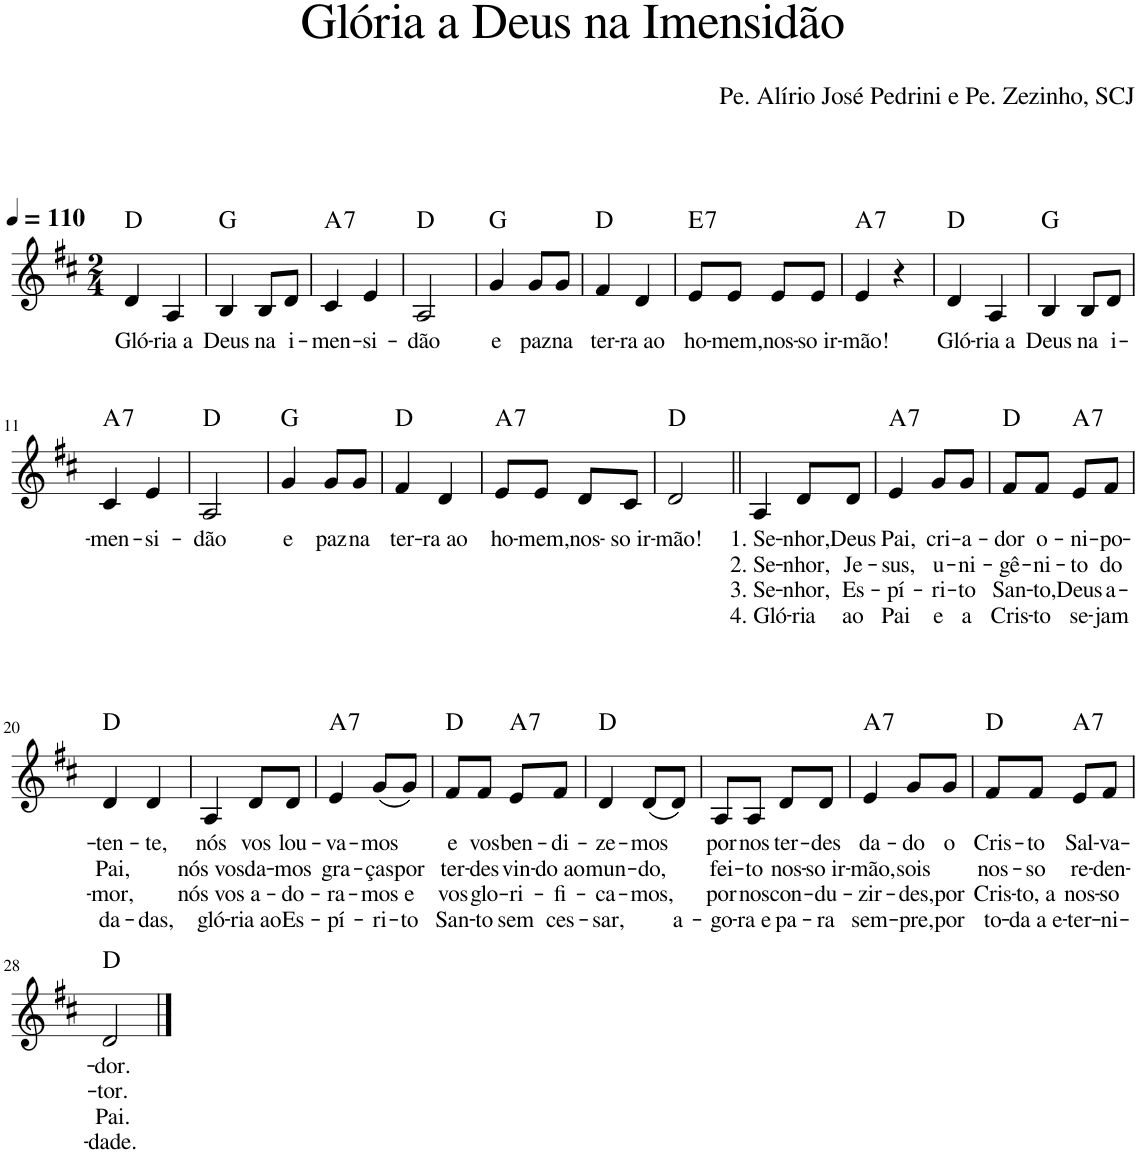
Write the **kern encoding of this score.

**kern	**text	**text	**text	**text	**harte
*part1	*part1	*part1	*part1	*part1	*part1
*staff1	*staff1	*staff1	*staff1	*staff1	*
*I"Voz	*	*	*	*	*
*I'Vo.	*	*	*	*	*
*clefG2	*	*	*	*	*
*k[f#c#]	*	*	*	*	*
*M2/4	*	*	*	*	*
*MM110	*	*	*	*	*
=1	=1	=1	=1	=1	=1
!	!LO:LY:b	!	!	!	!
4d/	Gló-	.	.	.	D:maj
!	!LO:LY:b	!	!	!	!
4A/	-ria a	.	.	.	.
=2	=2	=2	=2	=2	=2
!	!LO:LY:b	!	!	!	!
4B/	Deus	.	.	.	G:maj
!	!LO:LY:b	!	!	!	!
8B/L	na	.	.	.	.
!	!LO:LY:b	!	!	!	!
8d/J	i-	.	.	.	.
=3	=3	=3	=3	=3	=3
!	!LO:LY:b	!	!	!	!LO:H:kt=7
4c#/	-men-	.	.	.	A:7
!	!LO:LY:b	!	!	!	!
4e/	-si-	.	.	.	.
=4	=4	=4	=4	=4	=4
!	!LO:LY:b	!	!	!	!
2A/	-dão	.	.	.	D:maj
=5	=5	=5	=5	=5	=5
!	!LO:LY:b	!	!	!	!
4g/	e	.	.	.	G:maj
!	!LO:LY:b	!	!	!	!
8g/L	paz	.	.	.	.
!	!LO:LY:b	!	!	!	!
8g/J	na	.	.	.	.
=6	=6	=6	=6	=6	=6
!	!LO:LY:b	!	!	!	!
4f#/	ter-	.	.	.	D:maj
!	!LO:LY:b	!	!	!	!
4d/	-ra ao	.	.	.	.
=7	=7	=7	=7	=7	=7
!	!LO:LY:b	!	!	!	!LO:H:kt=7
8e/L	ho-	.	.	.	E:7
!	!LO:LY:b	!	!	!	!
8e/J	-mem,	.	.	.	.
!	!LO:LY:b	!	!	!	!
8e/L	nos-	.	.	.	.
!	!LO:LY:b	!	!	!	!
8e/J	-so ir-	.	.	.	.
=8	=8	=8	=8	=8	=8
!	!LO:LY:b	!	!	!	!LO:H:kt=7
4e/	-mão!	.	.	.	A:7
4r	.	.	.	.	.
=9	=9	=9	=9	=9	=9
!	!LO:LY:b	!	!	!	!
4d/	Gló-	.	.	.	D:maj
!	!LO:LY:b	!	!	!	!
4A/	-ria a	.	.	.	.
=10	=10	=10	=10	=10	=10
!	!LO:LY:b	!	!	!	!
4B/	Deus	.	.	.	G:maj
!	!LO:LY:b	!	!	!	!
8B/L	na	.	.	.	.
!	!LO:LY:b	!	!	!	!
8d/J	i-	.	.	.	.
!!LO:LB:g=z
=11	=11	=11	=11	=11	=11
!	!LO:LY:b	!	!	!	!LO:H:kt=7
4c#/	-men-	.	.	.	A:7
!	!LO:LY:b	!	!	!	!
4e/	-si-	.	.	.	.
=12	=12	=12	=12	=12	=12
!	!LO:LY:b	!	!	!	!
2A/	-dão	.	.	.	D:maj
=13	=13	=13	=13	=13	=13
!	!LO:LY:b	!	!	!	!
4g/	e	.	.	.	G:maj
!	!LO:LY:b	!	!	!	!
8g/L	paz	.	.	.	.
!	!LO:LY:b	!	!	!	!
8g/J	na	.	.	.	.
=14	=14	=14	=14	=14	=14
!	!LO:LY:b	!	!	!	!
4f#/	ter-	.	.	.	D:maj
!	!LO:LY:b	!	!	!	!
4d/	-ra ao	.	.	.	.
=15	=15	=15	=15	=15	=15
!	!LO:LY:b	!	!	!	!LO:H:kt=7
8e/L	ho-	.	.	.	A:7
!	!LO:LY:b	!	!	!	!
8e/J	-mem,	.	.	.	.
!	!LO:LY:b	!	!	!	!
8d/L	nos-	.	.	.	.
!	!LO:LY:b	!	!	!	!
8c#/J	-so ir-	.	.	.	.
=16	=16	=16	=16	=16	=16
!	!LO:LY:b	!	!	!	!
2d/	-mão!	.	.	.	D:maj
=17||	=17||	=17||	=17||	=17||	=17||
!	!LO:LY:b	!LO:LY:b	!LO:LY:b	!LO:LY:b	!
4A/	1. Se-	2. Se-	3. Se-	4. Gló-	.
!	!LO:LY:b	!LO:LY:b	!LO:LY:b	!LO:LY:b	!
8d/L	-nhor,	-nhor,	-nhor,	-ria	.
!	!LO:LY:b	!LO:LY:b	!LO:LY:b	!LO:LY:b	!
8d/J	Deus	Je-	Es-	ao	.
=18	=18	=18	=18	=18	=18
!	!LO:LY:b	!LO:LY:b	!LO:LY:b	!LO:LY:b	!LO:H:kt=7
4e/	Pai,	-sus,	-pí-	Pai	A:7
!	!LO:LY:b	!LO:LY:b	!LO:LY:b	!LO:LY:b	!
8g/L	cri-	u-	-ri-	e	.
!	!LO:LY:b	!LO:LY:b	!LO:LY:b	!LO:LY:b	!
8g/J	-a-	-ni-	-to	a	.
=19	=19	=19	=19	=19	=19
!	!LO:LY:b	!LO:LY:b	!LO:LY:b	!LO:LY:b	!
8f#/L	-dor	-gê-	San-	Cris-	D:maj
!	!LO:LY:b	!LO:LY:b	!LO:LY:b	!LO:LY:b	!
8f#/J	o-	-ni-	-to,	-to	.
!	!LO:LY:b	!LO:LY:b	!LO:LY:b	!LO:LY:b	!LO:H:kt=7
8e/L	-ni-	-to	Deus	se-	A:7
!	!LO:LY:b	!LO:LY:b	!LO:LY:b	!LO:LY:b	!
8f#/J	-po-	do	a-	-jam	.
!!LO:LB:g=z
=20	=20	=20	=20	=20	=20
!	!LO:LY:b	!LO:LY:b	!LO:LY:b	!LO:LY:b	!
4d/	-ten-	Pai,	-mor,	da-	D:maj
!	!LO:LY:b	!	!	!LO:LY:b	!
4d/	-te,	.	.	-das,	.
=21	=21	=21	=21	=21	=21
!	!LO:LY:b	!LO:LY:b	!LO:LY:b	!LO:LY:b	!
4A/	nós	nós vos	nós vos	gló-	.
!	!LO:LY:b	!LO:LY:b	!LO:LY:b	!LO:LY:b	!
8d/L	vos	da-	a-	-ria ao	.
!	!LO:LY:b	!LO:LY:b	!LO:LY:b	!LO:LY:b	!
8d/J	lou-	-mos	-do-	Es-	.
=22	=22	=22	=22	=22	=22
!	!LO:LY:b	!LO:LY:b	!LO:LY:b	!LO:LY:b	!LO:H:kt=7
4e/	-va-	gra-	-ra-	-pí-	A:7
!	!LO:LY:b	!LO:LY:b	!LO:LY:b	!LO:LY:b	!
(8g/L	-mos	-ças	-mos	-ri-	.
!	!	!LO:LY:b	!LO:LY:b	!LO:LY:b	!
8g/J)	.	por	e	-to	.
=23	=23	=23	=23	=23	=23
!	!LO:LY:b	!LO:LY:b	!LO:LY:b	!LO:LY:b	!
8f#/L	e	ter-	vos	San-	D:maj
!	!LO:LY:b	!LO:LY:b	!LO:LY:b	!LO:LY:b	!
8f#/J	vos	-des	glo-	-to	.
!	!LO:LY:b	!LO:LY:b	!LO:LY:b	!LO:LY:b	!LO:H:kt=7
8e/L	ben-	vin-	-ri-	sem	A:7
!	!LO:LY:b	!LO:LY:b	!LO:LY:b	!LO:LY:b	!
8f#/J	-di-	-do ao	-fi-	ces-	.
=24	=24	=24	=24	=24	=24
!	!LO:LY:b	!LO:LY:b	!LO:LY:b	!LO:LY:b	!
4d/	-ze-	mun-	-ca-	-sar,	D:maj
!	!LO:LY:b	!LO:LY:b	!LO:LY:b	!	!
(8d/L	-mos	-do,	-mos,	.	.
!	!	!	!	!LO:LY:b	!
8d/J)	.	.	.	a-	.
=25	=25	=25	=25	=25	=25
!	!LO:LY:b	!LO:LY:b	!LO:LY:b	!LO:LY:b	!
8A/L	por	fei-	por	-go-	.
!	!LO:LY:b	!LO:LY:b	!LO:LY:b	!LO:LY:b	!
8A/J	nos	-to	nos	-ra e	.
!	!LO:LY:b	!LO:LY:b	!LO:LY:b	!LO:LY:b	!
8d/L	ter-	nos-	con-	pa-	.
!	!LO:LY:b	!LO:LY:b	!LO:LY:b	!LO:LY:b	!
8d/J	-des	-so ir-	-du-	-ra	.
=26	=26	=26	=26	=26	=26
!	!LO:LY:b	!LO:LY:b	!LO:LY:b	!LO:LY:b	!LO:H:kt=7
4e/	da-	-mão,	-zir-	sem-	A:7
!	!LO:LY:b	!LO:LY:b	!LO:LY:b	!LO:LY:b	!
8g/L	-do	sois	-des,	-pre,	.
!	!LO:LY:b	!	!LO:LY:b	!LO:LY:b	!
8g/J	o	.	por	por	.
=27	=27	=27	=27	=27	=27
!	!LO:LY:b	!LO:LY:b	!LO:LY:b	!LO:LY:b	!
8f#/L	Cris-	nos-	Cris-	to-	D:maj
!	!LO:LY:b	!LO:LY:b	!LO:LY:b	!LO:LY:b	!
8f#/J	-to	-so	-to, a	-da a e-	.
!	!LO:LY:b	!LO:LY:b	!LO:LY:b	!LO:LY:b	!LO:H:kt=7
8e/L	Sal-	re-	nos-	-ter-	A:7
!	!LO:LY:b	!LO:LY:b	!LO:LY:b	!LO:LY:b	!
8f#/J	-va-	-den-	-so	-ni-	.
!!LO:LB:g=z
=28	=28	=28	=28	=28	=28
!	!LO:LY:b	!LO:LY:b	!LO:LY:b	!LO:LY:b	!
2d/	-dor.	-tor.	Pai.	-dade.	D:maj
==	==	==	==	==	==
*-	*-	*-	*-	*-	*-
